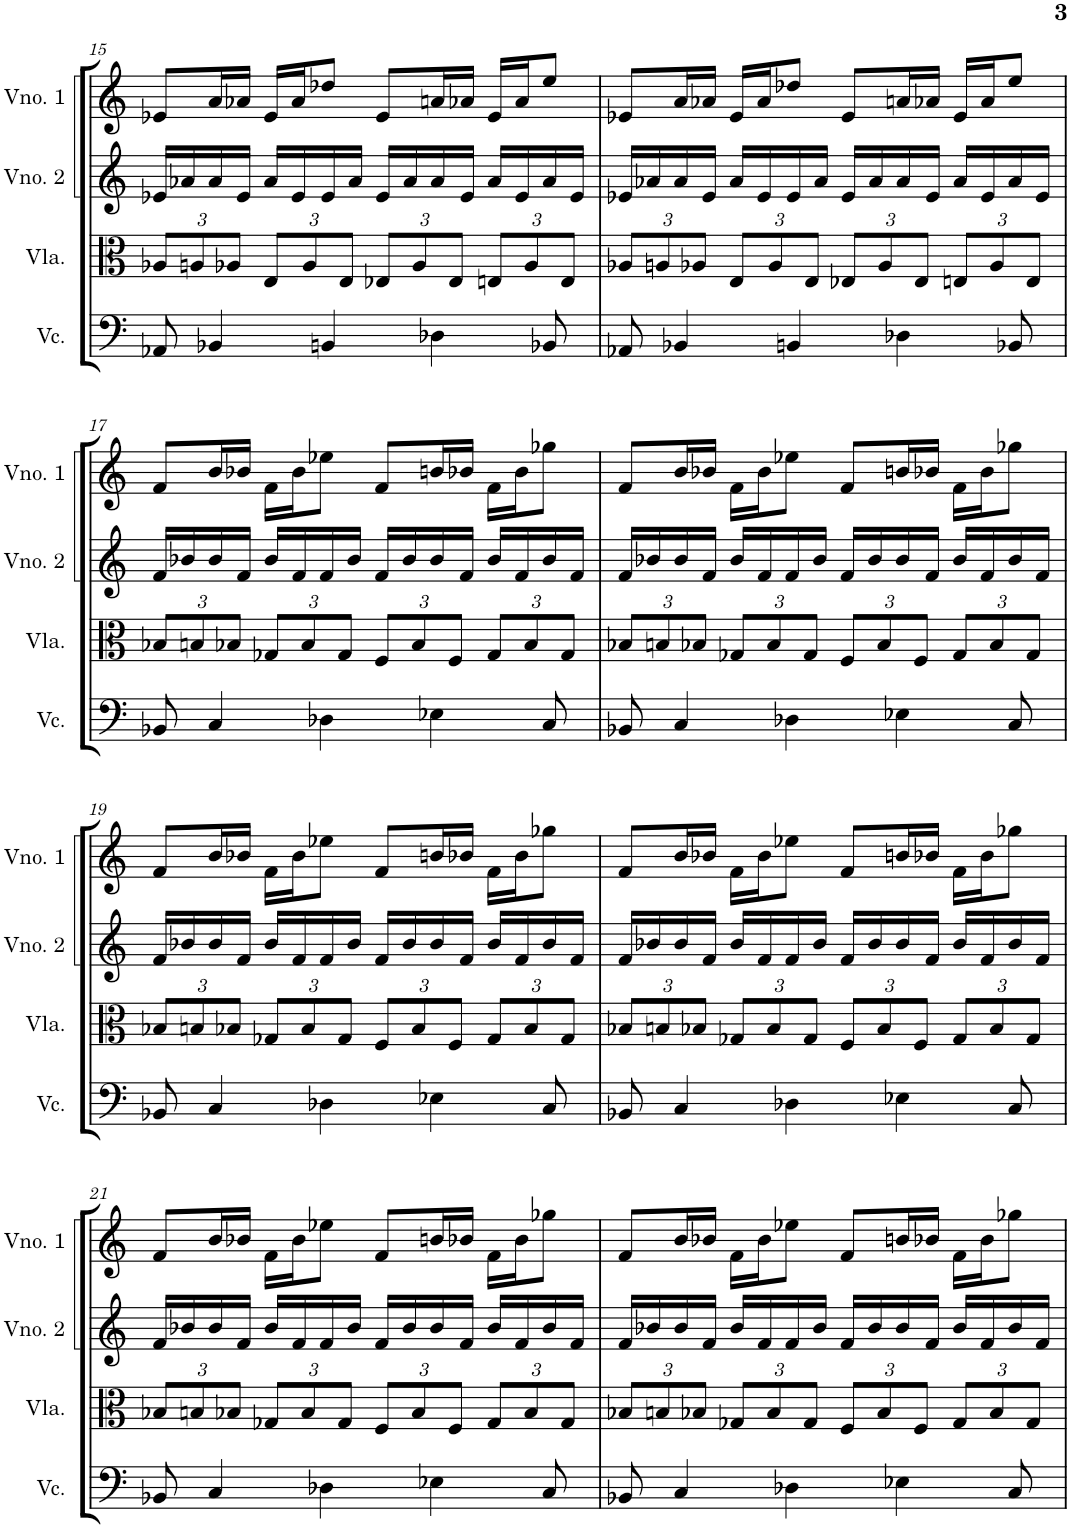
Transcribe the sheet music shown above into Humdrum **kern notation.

**kern	**kern	**kern	**kern
*part4	*part3	*part2	*part1
*staff4	*staff3	*staff2	*staff1
*I"Violoncelo	*I"Viola	*I"Violino 2	*I"Violino 1
*I'Vc.	*I'Vla.	*I'Vno. 2	*I'Vno. 1
!!LO:PB:g=z
*clefF4	*clefC3	*clefG2	*clefG2
*k[]	*k[]	*k[]	*k[]
*M4/4	*M4/4	*M4/4	*M4/4
*	*Xbrackettup	*	*
=15	=15	=15	=15
8AA-X/	12A-X/L	16e-X/LL	8e-X/L
.	.	16a-X/	.
.	12An/	.	.
4BB-X/	.	16a-/	16a/L
.	12A-X/J	.	.
.	.	16e-/JJ	16a-X/JJ
.	12E/L	16a-/LL	16e-/LL
.	.	16e-/	16a-/J
.	12A-/	.	.
4BBn/	.	16e-/	8dd-X/J
.	12E/J	.	.
.	.	16a-/JJ	.
.	12E-X/L	16e-/LL	8e-/L
.	.	16a-/	.
.	12A-/	.	.
4D-X\	.	16a-/	16an/L
.	12E-/J	.	.
.	.	16e-/JJ	16a-X/JJ
.	12En/L	16a-/LL	16e-/LL
.	.	16e-/	16a-/J
.	12A-/	.	.
8BB-X/	.	16a-/	8ee/J
.	12E/J	.	.
.	.	16e-/JJ	.
=16	=16	=16	=16
8AA-X/	12A-X/L	16e-X/LL	8e-X/L
.	.	16a-X/	.
.	12An/	.	.
4BB-X/	.	16a-/	16a/L
.	12A-X/J	.	.
.	.	16e-/JJ	16a-X/JJ
.	12E/L	16a-/LL	16e-/LL
.	.	16e-/	16a-/J
.	12A-/	.	.
4BBn/	.	16e-/	8dd-X/J
.	12E/J	.	.
.	.	16a-/JJ	.
.	12E-X/L	16e-/LL	8e-/L
.	.	16a-/	.
.	12A-/	.	.
4D-X\	.	16a-/	16an/L
.	12E-/J	.	.
.	.	16e-/JJ	16a-X/JJ
.	12En/L	16a-/LL	16e-/LL
.	.	16e-/	16a-/J
.	12A-/	.	.
8BB-X/	.	16a-/	8ee/J
.	12E/J	.	.
.	.	16e-/JJ	.
!!LO:LB:g=z
=17	=17	=17	=17
8BB-X/	12B-X/L	16f/LL	8f/L
.	.	16b-X/	.
.	12Bn/	.	.
4C/	.	16b-/	16b/L
.	12B-X/J	.	.
.	.	16f/JJ	16b-X/JJ
.	12G-X/L	16b-/LL	16f\LL
.	.	16f/	16b-\J
.	12B-/	.	.
4D-X\	.	16f/	8ee-X\J
.	12G-/J	.	.
.	.	16b-/JJ	.
.	12F/L	16f/LL	8f/L
.	.	16b-/	.
.	12B-/	.	.
4E-X\	.	16b-/	16bn/L
.	12F/J	.	.
.	.	16f/JJ	16b-X/JJ
.	12G-/L	16b-/LL	16f\LL
.	.	16f/	16b-\J
.	12B-/	.	.
8C/	.	16b-/	8gg-X\J
.	12G-/J	.	.
.	.	16f/JJ	.
=18	=18	=18	=18
8BB-X/	12B-X/L	16f/LL	8f/L
.	.	16b-X/	.
.	12Bn/	.	.
4C/	.	16b-/	16b/L
.	12B-X/J	.	.
.	.	16f/JJ	16b-X/JJ
.	12G-X/L	16b-/LL	16f\LL
.	.	16f/	16b-\J
.	12B-/	.	.
4D-X\	.	16f/	8ee-X\J
.	12G-/J	.	.
.	.	16b-/JJ	.
.	12F/L	16f/LL	8f/L
.	.	16b-/	.
.	12B-/	.	.
4E-X\	.	16b-/	16bn/L
.	12F/J	.	.
.	.	16f/JJ	16b-X/JJ
.	12G-/L	16b-/LL	16f\LL
.	.	16f/	16b-\J
.	12B-/	.	.
8C/	.	16b-/	8gg-X\J
.	12G-/J	.	.
.	.	16f/JJ	.
!!LO:LB:g=z
=19	=19	=19	=19
8BB-X/	12B-X/L	16f/LL	8f/L
.	.	16b-X/	.
.	12Bn/	.	.
4C/	.	16b-/	16b/L
.	12B-X/J	.	.
.	.	16f/JJ	16b-X/JJ
.	12G-X/L	16b-/LL	16f\LL
.	.	16f/	16b-\J
.	12B-/	.	.
4D-X\	.	16f/	8ee-X\J
.	12G-/J	.	.
.	.	16b-/JJ	.
.	12F/L	16f/LL	8f/L
.	.	16b-/	.
.	12B-/	.	.
4E-X\	.	16b-/	16bn/L
.	12F/J	.	.
.	.	16f/JJ	16b-X/JJ
.	12G-/L	16b-/LL	16f\LL
.	.	16f/	16b-\J
.	12B-/	.	.
8C/	.	16b-/	8gg-X\J
.	12G-/J	.	.
.	.	16f/JJ	.
=20	=20	=20	=20
8BB-X/	12B-X/L	16f/LL	8f/L
.	.	16b-X/	.
.	12Bn/	.	.
4C/	.	16b-/	16b/L
.	12B-X/J	.	.
.	.	16f/JJ	16b-X/JJ
.	12G-X/L	16b-/LL	16f\LL
.	.	16f/	16b-\J
.	12B-/	.	.
4D-X\	.	16f/	8ee-X\J
.	12G-/J	.	.
.	.	16b-/JJ	.
.	12F/L	16f/LL	8f/L
.	.	16b-/	.
.	12B-/	.	.
4E-X\	.	16b-/	16bn/L
.	12F/J	.	.
.	.	16f/JJ	16b-X/JJ
.	12G-/L	16b-/LL	16f\LL
.	.	16f/	16b-\J
.	12B-/	.	.
8C/	.	16b-/	8gg-X\J
.	12G-/J	.	.
.	.	16f/JJ	.
!!LO:LB:g=z
=21	=21	=21	=21
8BB-X/	12B-X/L	16f/LL	8f/L
.	.	16b-X/	.
.	12Bn/	.	.
4C/	.	16b-/	16b/L
.	12B-X/J	.	.
.	.	16f/JJ	16b-X/JJ
.	12G-X/L	16b-/LL	16f\LL
.	.	16f/	16b-\J
.	12B-/	.	.
4D-X\	.	16f/	8ee-X\J
.	12G-/J	.	.
.	.	16b-/JJ	.
.	12F/L	16f/LL	8f/L
.	.	16b-/	.
.	12B-/	.	.
4E-X\	.	16b-/	16bn/L
.	12F/J	.	.
.	.	16f/JJ	16b-X/JJ
.	12G-/L	16b-/LL	16f\LL
.	.	16f/	16b-\J
.	12B-/	.	.
8C/	.	16b-/	8gg-X\J
.	12G-/J	.	.
.	.	16f/JJ	.
=22	=22	=22	=22
8BB-X/	12B-X/L	16f/LL	8f/L
.	.	16b-X/	.
.	12Bn/	.	.
4C/	.	16b-/	16b/L
.	12B-X/J	.	.
.	.	16f/JJ	16b-X/JJ
.	12G-X/L	16b-/LL	16f\LL
.	.	16f/	16b-\J
.	12B-/	.	.
4D-X\	.	16f/	8ee-X\J
.	12G-/J	.	.
.	.	16b-/JJ	.
.	12F/L	16f/LL	8f/L
.	.	16b-/	.
.	12B-/	.	.
4E-X\	.	16b-/	16bn/L
.	12F/J	.	.
.	.	16f/JJ	16b-X/JJ
.	12G-/L	16b-/LL	16f\LL
.	.	16f/	16b-\J
.	12B-/	.	.
8C/	.	16b-/	8gg-X\J
.	12G-/J	.	.
.	.	16f/JJ	.
=	=	=	=
*-	*-	*-	*-
